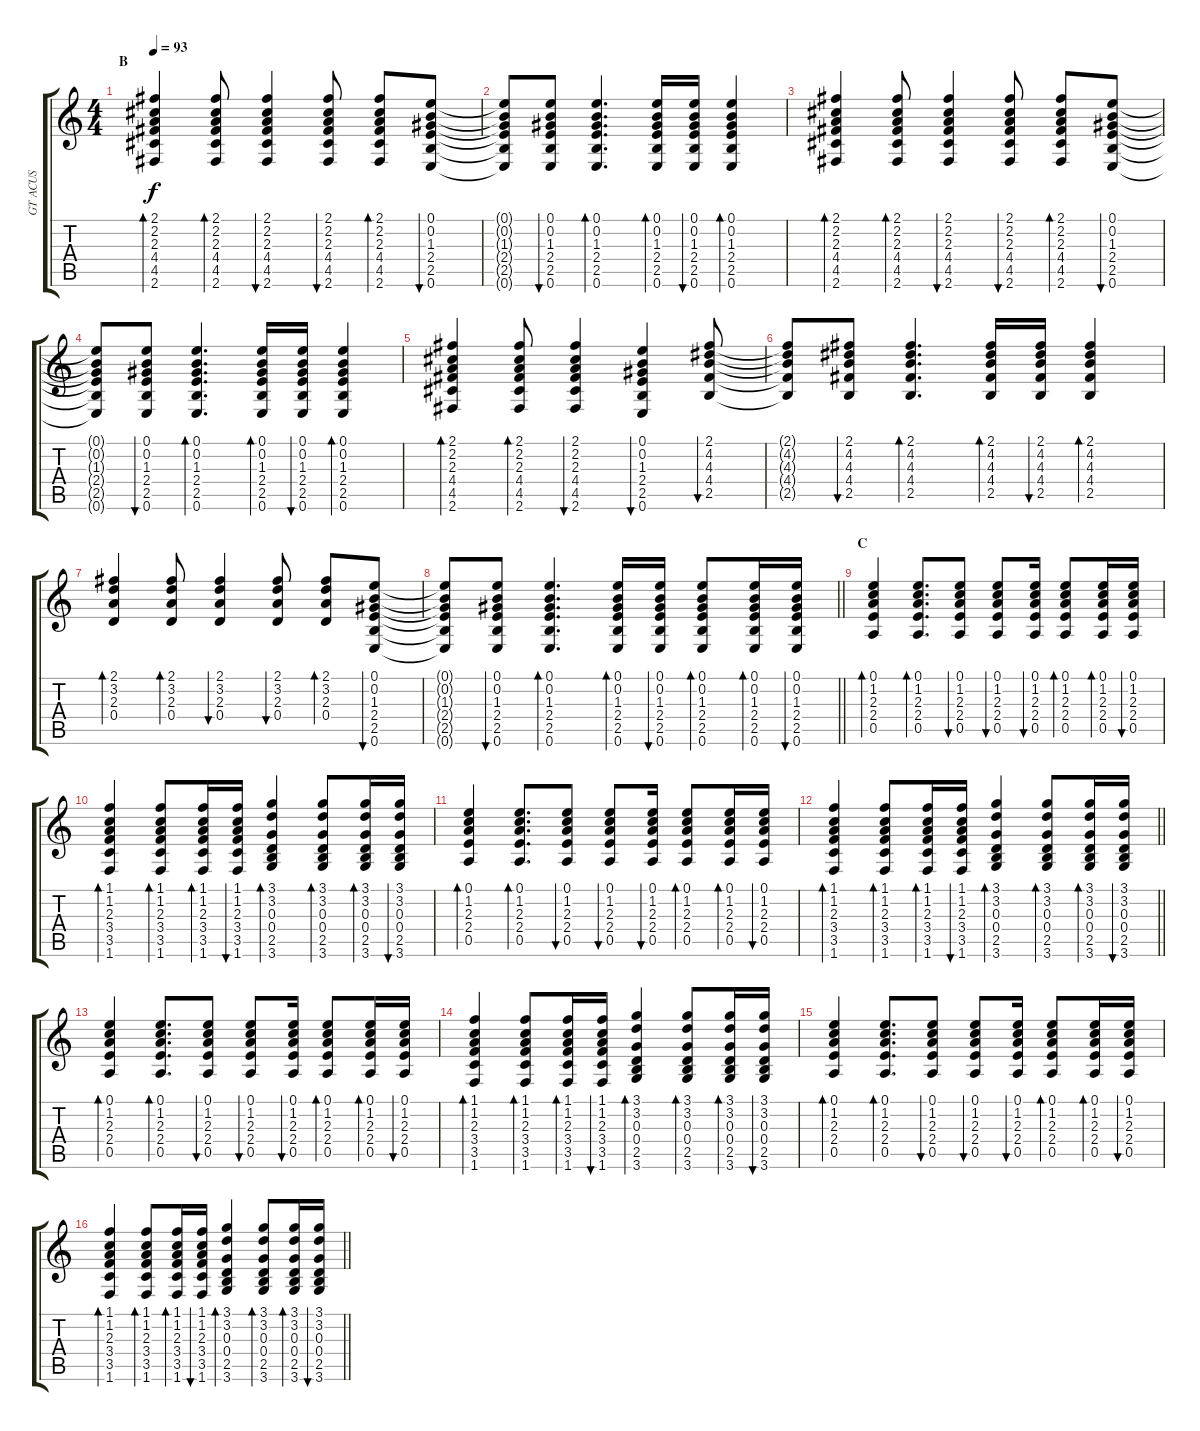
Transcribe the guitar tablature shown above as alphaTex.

\track ("GT ACUS" "GT ACUS") {instrument acousticguitarsteel}
\staff {score tabs}
\tuning (E4 B3 G3 D3 A2 E2) {hide}
\ts (4 4)
\section ("" "B")
\tempo 93
\clef g2
\ks c
(2.1 2.2 2.3 4.4 4.5 2.6).4{bd 30 dy f} (2.1 2.2 2.3 4.4 4.5 2.6).8{bd 30} (2.1 2.2 2.3 4.4 4.5 2.6).4{bu 30} (2.1 2.2 2.3 4.4 4.5 2.6).8{bu 30} (2.1 2.2 2.3 4.4 4.5 2.6).8{bd 30} (0.1 0.2 1.3 2.4 2.5 0.6).8{bu 30} |
(0.1{t} 0.2{t} 1.3{t} 2.4{t} 2.5{t} 0.6{t}).8 (0.1 0.2 1.3 2.4 2.5 0.6).8{bu 30} (0.1 0.2 1.3 2.4 2.5 0.6).4{d bd 30} (0.1 0.2 1.3 2.4 2.5 0.6).16{bd 30} (0.1 0.2 1.3 2.4 2.5 0.6).16{bu 30} (0.1 0.2 1.3 2.4 2.5 0.6).4{bd 30} |
(2.1 2.2 2.3 4.4 4.5 2.6).4{bd 30} (2.1 2.2 2.3 4.4 4.5 2.6).8{bd 30} (2.1 2.2 2.3 4.4 4.5 2.6).4{bu 30} (2.1 2.2 2.3 4.4 4.5 2.6).8{bu 30} (2.1 2.2 2.3 4.4 4.5 2.6).8{bd 30} (0.1 0.2 1.3 2.4 2.5 0.6).8{bu 30} |
(0.1{t} 0.2{t} 1.3{t} 2.4{t} 2.5{t} 0.6{t}).8 (0.1 0.2 1.3 2.4 2.5 0.6).8{bu 30} (0.1 0.2 1.3 2.4 2.5 0.6).4{d bd 30} (0.1 0.2 1.3 2.4 2.5 0.6).16{bd 30} (0.1 0.2 1.3 2.4 2.5 0.6).16{bu 30} (0.1 0.2 1.3 2.4 2.5 0.6).4{bd 30} |
(2.1 2.2 2.3 4.4 4.5 2.6).4{bd 30} (2.1 2.2 2.3 4.4 4.5 2.6).8{bd 30} (2.1 2.2 2.3 4.4 4.5 2.6).4{bu 30} (0.1 0.2 1.3 2.4 2.5 0.6).4{bu 30} (2.1 4.2 4.3 4.4 2.5).8{bu 30} |
(2.1{t} 4.2{t} 4.3{t} 4.4{t} 2.5{t}).8 (2.1 4.2 4.3 4.4 2.5).8{bu 30} (2.1 4.2 4.3 4.4 2.5).4{d bd 30} (2.1 4.2 4.3 4.4 2.5).16{bd 30} (2.1 4.2 4.3 4.4 2.5).16{bu 30} (2.1 4.2 4.3 4.4 2.5).4{bd 30} |
(2.1 3.2 2.3 0.4).4{bd 30} (2.1 3.2 2.3 0.4).8{bd 30} (2.1 3.2 2.3 0.4).4{bu 30} (2.1 3.2 2.3 0.4).8{bu 30} (2.1 3.2 2.3 0.4).8{bd 30} (0.1 0.2 1.3 2.4 2.5 0.6).8{bu 30} |
\barLineRight lightlight
(0.1{t} 0.2{t} 1.3{t} 2.4{t} 2.5{t} 0.6{t}).8 (0.1 0.2 1.3 2.4 2.5 0.6).8{bu 30} (0.1 0.2 1.3 2.4 2.5 0.6).4{d bd 30} (0.1 0.2 1.3 2.4 2.5 0.6).16{bd 30} (0.1 0.2 1.3 2.4 2.5 0.6).16{bu 30} (0.1 0.2 1.3 2.4 2.5 0.6).8{bd 30} (0.1 0.2 1.3 2.4 2.5 0.6).16{bd 30} (0.1 0.2 1.3 2.4 2.5 0.6).16{bu 30} |
\section ("" "C")
(0.1 1.2 2.3 2.4 0.5).4{bd 30} (0.1 1.2 2.3 2.4 0.5).8{d bd 30} (0.1 1.2 2.3 2.4 0.5).8{bu 30} (0.1 1.2 2.3 2.4 0.5).8{bu 30} (0.1 1.2 2.3 2.4 0.5).16{bu 30} (0.1 1.2 2.3 2.4 0.5).8{bd 30} (0.1 1.2 2.3 2.4 0.5).16{bd 30} (0.1 1.2 2.3 2.4 0.5).16{bu 30} |
(1.1 1.2 2.3 3.4 3.5 1.6).4{bd 30} (1.1 1.2 2.3 3.4 3.5 1.6).8{bd 30} (1.1 1.2 2.3 3.4 3.5 1.6).16{bd 30} (1.1 1.2 2.3 3.4 3.5 1.6).16{bu 30} (3.1 3.2 0.3 0.4 2.5 3.6).4{bd 30} (3.1 3.2 0.3 0.4 2.5 3.6).8{bd 30} (3.1 3.2 0.3 0.4 2.5 3.6).16{bd 30} (3.1 3.2 0.3 0.4 2.5 3.6).16{bu 30} |
(0.1 1.2 2.3 2.4 0.5).4{bd 30} (0.1 1.2 2.3 2.4 0.5).8{d bd 30} (0.1 1.2 2.3 2.4 0.5).8{bu 30} (0.1 1.2 2.3 2.4 0.5).8{bu 30} (0.1 1.2 2.3 2.4 0.5).16{bu 30} (0.1 1.2 2.3 2.4 0.5).8{bd 30} (0.1 1.2 2.3 2.4 0.5).16{bd 30} (0.1 1.2 2.3 2.4 0.5).16{bu 30} |
\barLineRight lightlight
(1.1 1.2 2.3 3.4 3.5 1.6).4{bd 30} (1.1 1.2 2.3 3.4 3.5 1.6).8{bd 30} (1.1 1.2 2.3 3.4 3.5 1.6).16{bd 30} (1.1 1.2 2.3 3.4 3.5 1.6).16{bu 30} (3.1 3.2 0.3 0.4 2.5 3.6).4{bd 30} (3.1 3.2 0.3 0.4 2.5 3.6).8{bd 30} (3.1 3.2 0.3 0.4 2.5 3.6).16{bd 30} (3.1 3.2 0.3 0.4 2.5 3.6).16{bu 30} |
(0.1 1.2 2.3 2.4 0.5).4{bd 30} (0.1 1.2 2.3 2.4 0.5).8{d bd 30} (0.1 1.2 2.3 2.4 0.5).8{bu 30} (0.1 1.2 2.3 2.4 0.5).8{bu 30} (0.1 1.2 2.3 2.4 0.5).16{bu 30} (0.1 1.2 2.3 2.4 0.5).8{bd 30} (0.1 1.2 2.3 2.4 0.5).16{bd 30} (0.1 1.2 2.3 2.4 0.5).16{bu 30} |
(1.1 1.2 2.3 3.4 3.5 1.6).4{bd 30} (1.1 1.2 2.3 3.4 3.5 1.6).8{bd 30} (1.1 1.2 2.3 3.4 3.5 1.6).16{bd 30} (1.1 1.2 2.3 3.4 3.5 1.6).16{bu 30} (3.1 3.2 0.3 0.4 2.5 3.6).4{bd 30} (3.1 3.2 0.3 0.4 2.5 3.6).8{bd 30} (3.1 3.2 0.3 0.4 2.5 3.6).16{bd 30} (3.1 3.2 0.3 0.4 2.5 3.6).16{bu 30} |
(0.1 1.2 2.3 2.4 0.5).4{bd 30} (0.1 1.2 2.3 2.4 0.5).8{d bd 30} (0.1 1.2 2.3 2.4 0.5).8{bu 30} (0.1 1.2 2.3 2.4 0.5).8{bu 30} (0.1 1.2 2.3 2.4 0.5).16{bu 30} (0.1 1.2 2.3 2.4 0.5).8{bd 30} (0.1 1.2 2.3 2.4 0.5).16{bd 30} (0.1 1.2 2.3 2.4 0.5).16{bu 30} |
\barLineRight lightlight
(1.1 1.2 2.3 3.4 3.5 1.6).4{bd 30} (1.1 1.2 2.3 3.4 3.5 1.6).8{bd 30} (1.1 1.2 2.3 3.4 3.5 1.6).16{bd 30} (1.1 1.2 2.3 3.4 3.5 1.6).16{bu 30} (3.1 3.2 0.3 0.4 2.5 3.6).4{bd 30} (3.1 3.2 0.3 0.4 2.5 3.6).8{bd 30} (3.1 3.2 0.3 0.4 2.5 3.6).16{bd 30} (3.1 3.2 0.3 0.4 2.5 3.6).16{bu 30}
